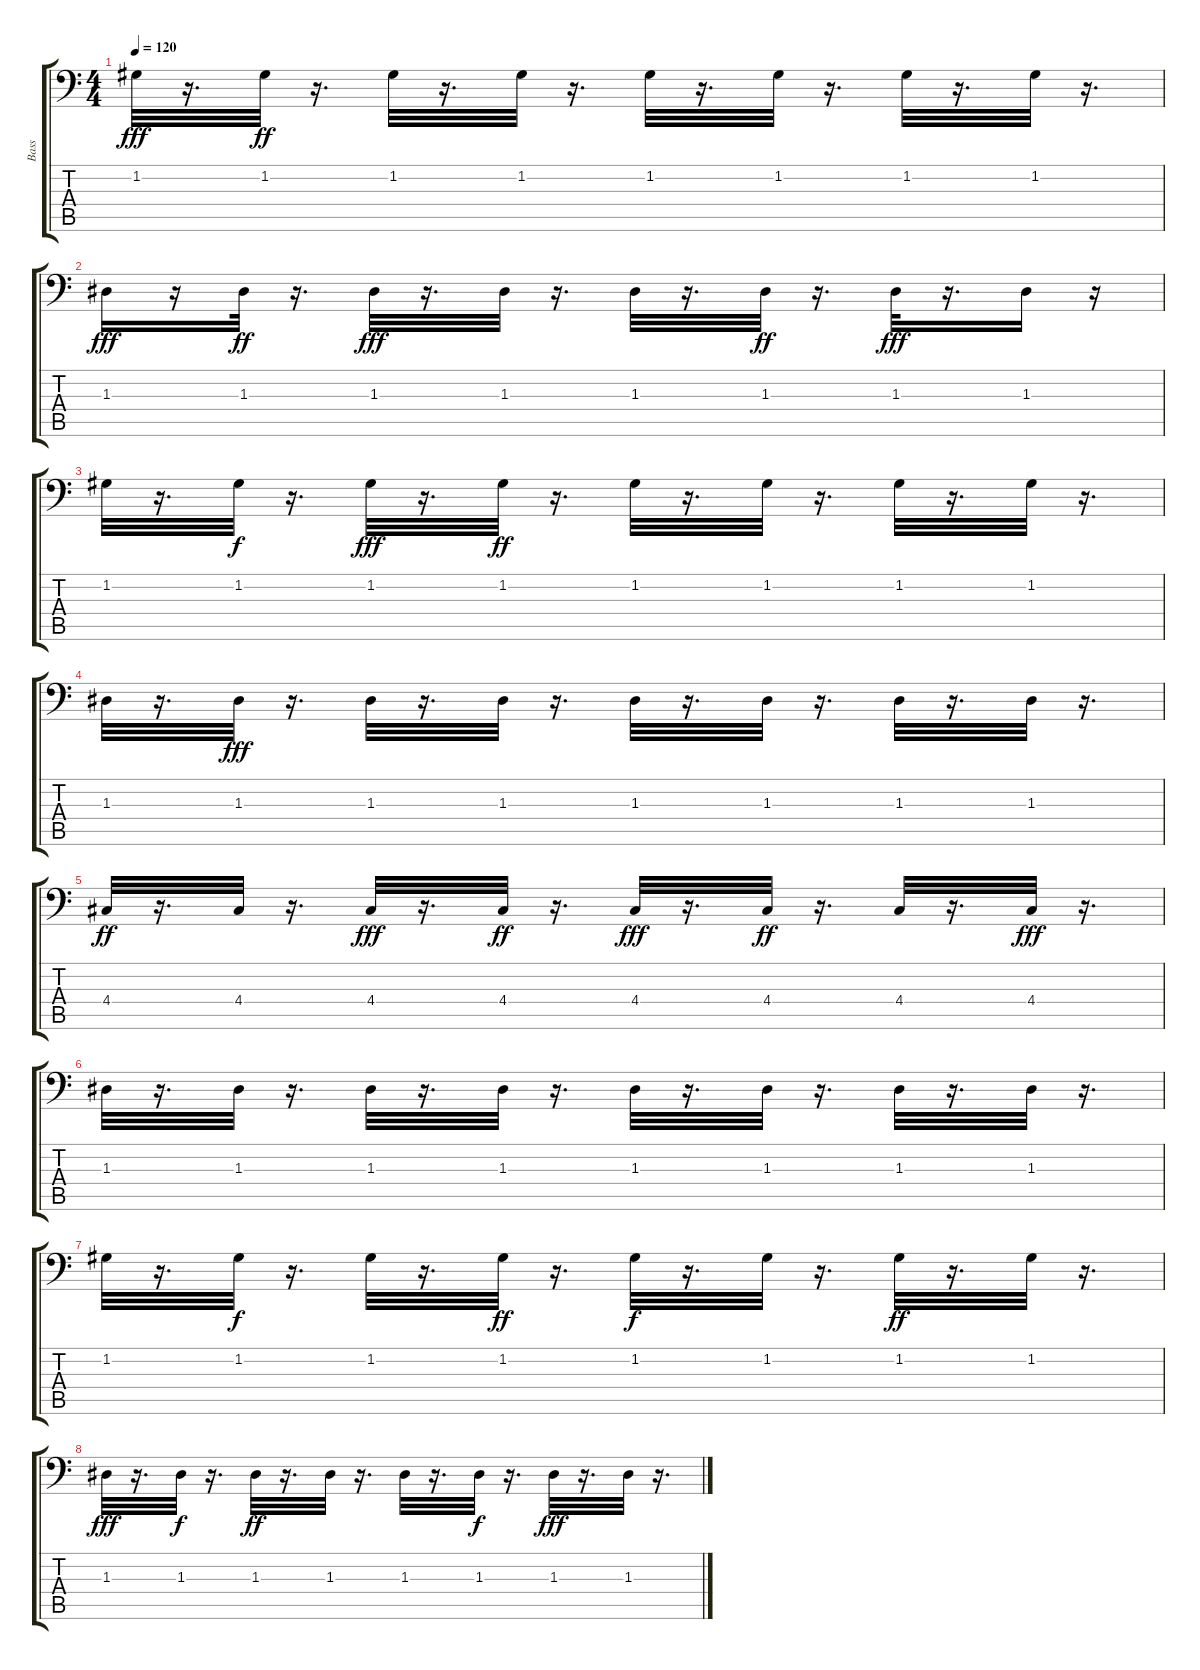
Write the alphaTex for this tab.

\track ("Bass" "Bass") {instrument electricbassfinger}
\staff {score tabs}
\tuning (C3 G2 D2 A1 E1 B0) {hide}
\ts (4 4)
\tempo 120
\clef f4
\ks c
1.2.32{dy fff} r.16{d} 1.2.32{dy ff} r.16{d} 1.2.32 r.16{d} 1.2.32 r.16{d} 1.2.32 r.16{d} 1.2.32 r.16{d} 1.2.32 r.16{d} 1.2.32 r.16{d} |
1.3.16{dy fff} r.16 1.3.32{dy ff} r.16{d} 1.3.32{dy fff} r.16{d} 1.3.32 r.16{d} 1.3.32 r.16{d} 1.3.32{dy ff} r.16{d} 1.3.32{dy fff} r.16{d} 1.3.16 r.16 |
1.2.32 r.16{d} 1.2.32{dy f} r.16{d} 1.2.32{dy fff} r.16{d} 1.2.32{dy ff} r.16{d} 1.2.32 r.16{d} 1.2.32 r.16{d} 1.2.32 r.16{d} 1.2.32 r.16{d} |
1.3.32 r.16{d} 1.3.32{dy fff} r.16{d} 1.3.32 r.16{d} 1.3.32 r.16{d} 1.3.32 r.16{d} 1.3.32 r.16{d} 1.3.32 r.16{d} 1.3.32 r.16{d} |
4.4.32{dy ff} r.16{d} 4.4.32 r.16{d} 4.4.32{dy fff} r.16{d} 4.4.32{dy ff} r.16{d} 4.4.32{dy fff} r.16{d} 4.4.32{dy ff} r.16{d} 4.4.32 r.16{d} 4.4.32{dy fff} r.16{d} |
1.3.32 r.16{d} 1.3.32 r.16{d} 1.3.32 r.16{d} 1.3.32 r.16{d} 1.3.32 r.16{d} 1.3.32 r.16{d} 1.3.32 r.16{d} 1.3.32 r.16{d} |
1.2.32 r.16{d} 1.2.32{dy f} r.16{d} 1.2.32 r.16{d} 1.2.32{dy ff} r.16{d} 1.2.32{dy f} r.16{d} 1.2.32 r.16{d} 1.2.32{dy ff} r.16{d} 1.2.32 r.16{d} |
1.3.32{dy fff} r.16{d} 1.3.32{dy f} r.16{d} 1.3.32{dy ff} r.16{d} 1.3.32 r.16{d} 1.3.32 r.16{d} 1.3.32{dy f} r.16{d} 1.3.32{dy fff} r.16{d} 1.3.32 r.16{d}
